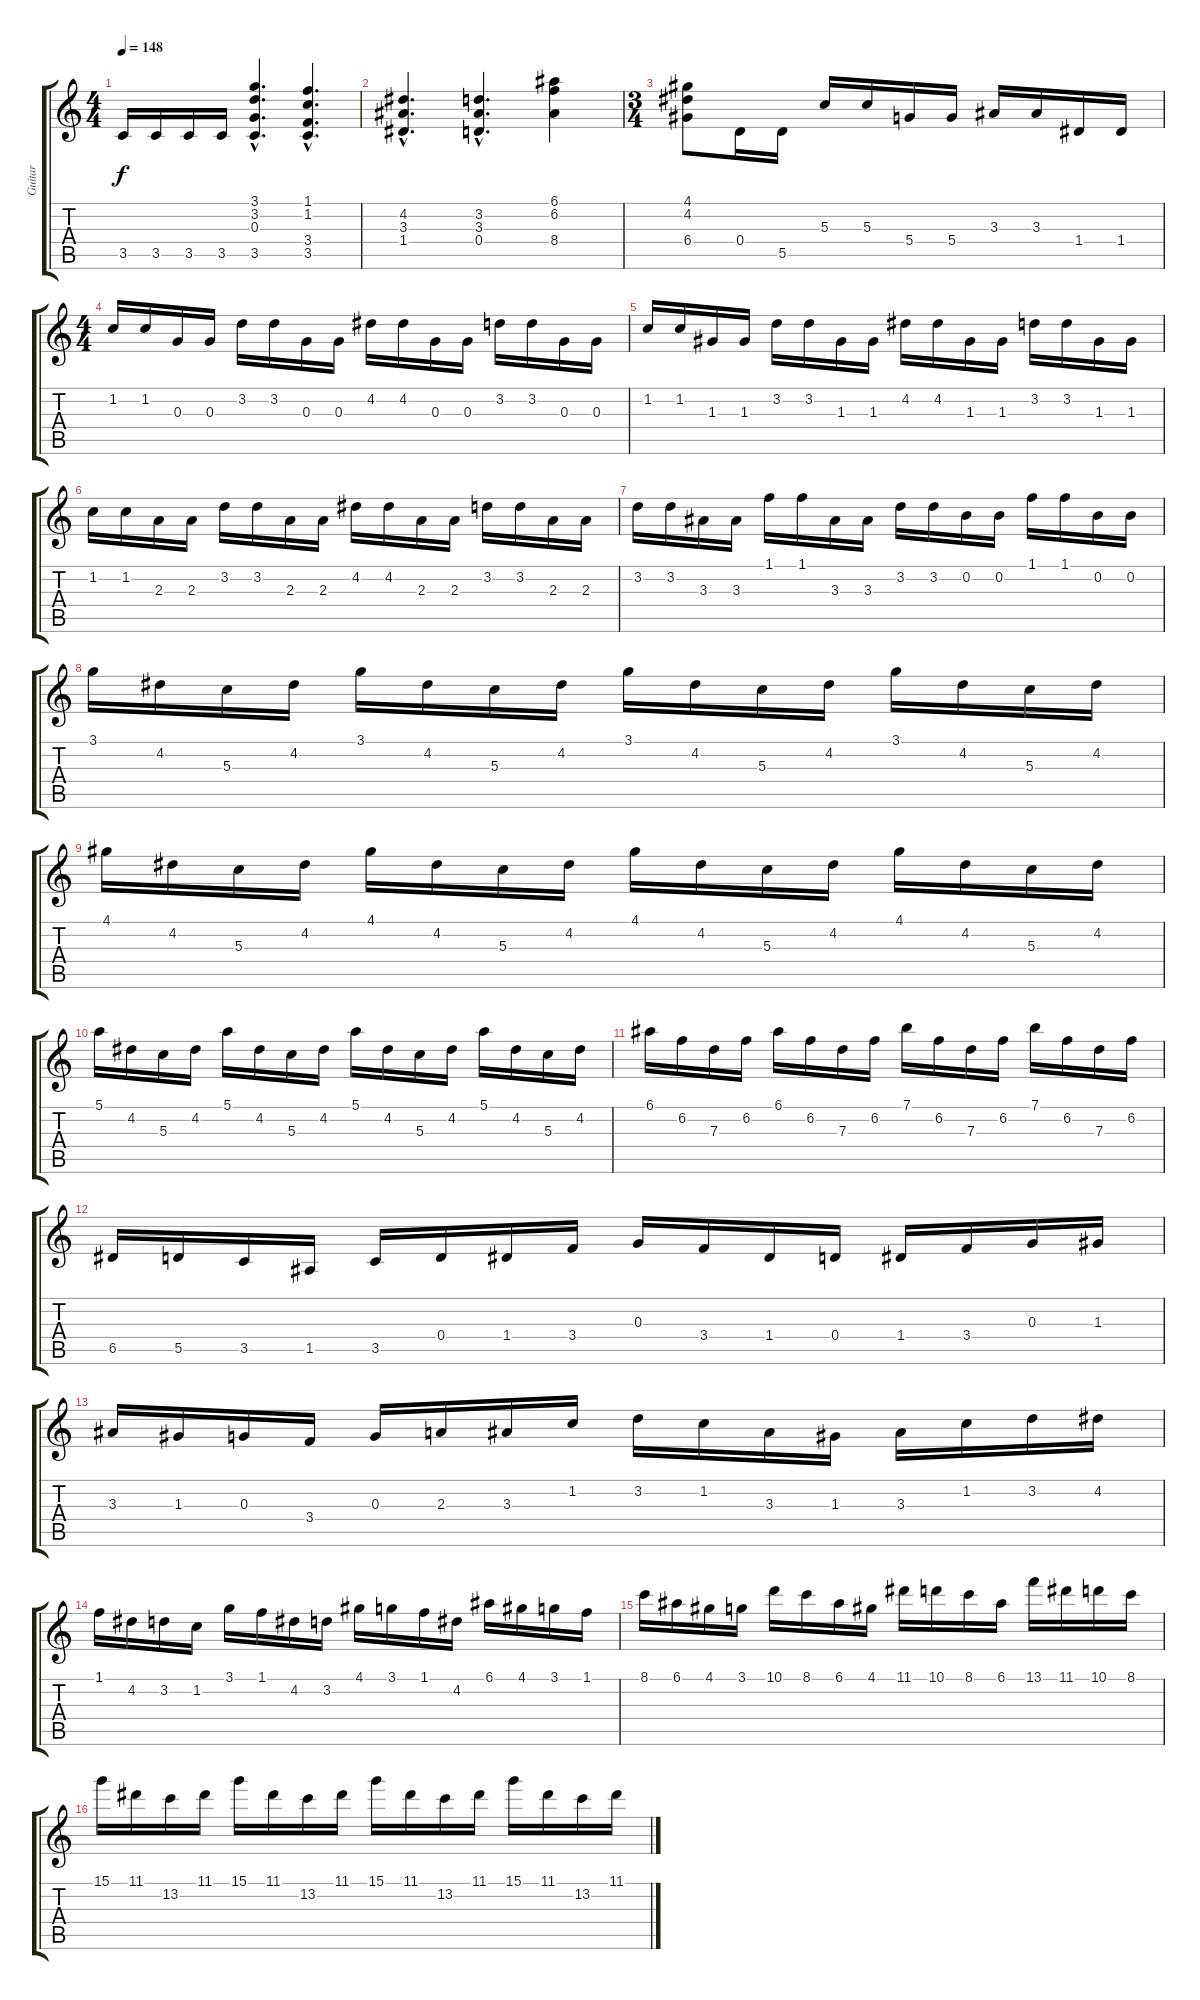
\track ("Guitar" "Guitar") {instrument distortionguitar}
\staff {score tabs}
\tuning (E4 B3 G3 D3 A2 E2) {hide}
\ts (4 4)
\tempo 148
\clef g2
\ks c
3.5.16{dy f} 3.5.16 3.5.16 3.5.16 (3.1{hac} 3.2{hac} 0.3{hac} 3.5{hac}).4{d} (1.1{hac} 1.2{hac} 3.4{hac} 3.5{hac}).4{d} |
(4.2{hac} 3.3{hac} 1.4{hac}).4{d} (3.2{hac} 3.3{hac} 0.4{hac}).4{d} (6.1 6.2 8.4).4 |
\ts (3 4)
(4.1 4.2 6.4).8 0.4.16 5.5.16 5.3.16 5.3.16 5.4.16 5.4.16 3.3.16 3.3.16 1.4.16 1.4.16 |
\ts (4 4)
1.2.16 1.2.16 0.3.16 0.3.16 3.2.16 3.2.16 0.3.16 0.3.16 4.2.16 4.2.16 0.3.16 0.3.16 3.2.16 3.2.16 0.3.16 0.3.16 |
1.2.16 1.2.16 1.3.16 1.3.16 3.2.16 3.2.16 1.3.16 1.3.16 4.2.16 4.2.16 1.3.16 1.3.16 3.2.16 3.2.16 1.3.16 1.3.16 |
1.2.16 1.2.16 2.3.16 2.3.16 3.2.16 3.2.16 2.3.16 2.3.16 4.2.16 4.2.16 2.3.16 2.3.16 3.2.16 3.2.16 2.3.16 2.3.16 |
3.2.16 3.2.16 3.3.16 3.3.16 1.1.16 1.1.16 3.3.16 3.3.16 3.2.16 3.2.16 0.2.16 0.2.16 1.1.16 1.1.16 0.2.16 0.2.16 |
3.1.16 4.2.16 5.3.16 4.2.16 3.1.16 4.2.16 5.3.16 4.2.16 3.1.16 4.2.16 5.3.16 4.2.16 3.1.16 4.2.16 5.3.16 4.2.16 |
4.1.16 4.2.16 5.3.16 4.2.16 4.1.16 4.2.16 5.3.16 4.2.16 4.1.16 4.2.16 5.3.16 4.2.16 4.1.16 4.2.16 5.3.16 4.2.16 |
5.1.16 4.2.16 5.3.16 4.2.16 5.1.16 4.2.16 5.3.16 4.2.16 5.1.16 4.2.16 5.3.16 4.2.16 5.1.16 4.2.16 5.3.16 4.2.16 |
6.1.16 6.2.16 7.3.16 6.2.16 6.1.16 6.2.16 7.3.16 6.2.16 7.1.16 6.2.16 7.3.16 6.2.16 7.1.16 6.2.16 7.3.16 6.2.16 |
6.5.16 5.5.16 3.5.16 1.5.16 3.5.16 0.4.16 1.4.16 3.4.16 0.3.16 3.4.16 1.4.16 0.4.16 1.4.16 3.4.16 0.3.16 1.3.16 |
3.3.16 1.3.16 0.3.16 3.4.16 0.3.16 2.3.16 3.3.16 1.2.16 3.2.16 1.2.16 3.3.16 1.3.16 3.3.16 1.2.16 3.2.16 4.2.16 |
1.1.16 4.2.16 3.2.16 1.2.16 3.1.16 1.1.16 4.2.16 3.2.16 4.1.16 3.1.16 1.1.16 4.2.16 6.1.16 4.1.16 3.1.16 1.1.16 |
8.1.16 6.1.16 4.1.16 3.1.16 10.1.16 8.1.16 6.1.16 4.1.16 11.1.16 10.1.16 8.1.16 6.1.16 13.1.16 11.1.16 10.1.16 8.1.16 |
15.1.16 11.1.16 13.2.16 11.1.16 15.1.16 11.1.16 13.2.16 11.1.16 15.1.16 11.1.16 13.2.16 11.1.16 15.1.16 11.1.16 13.2.16 11.1.16
